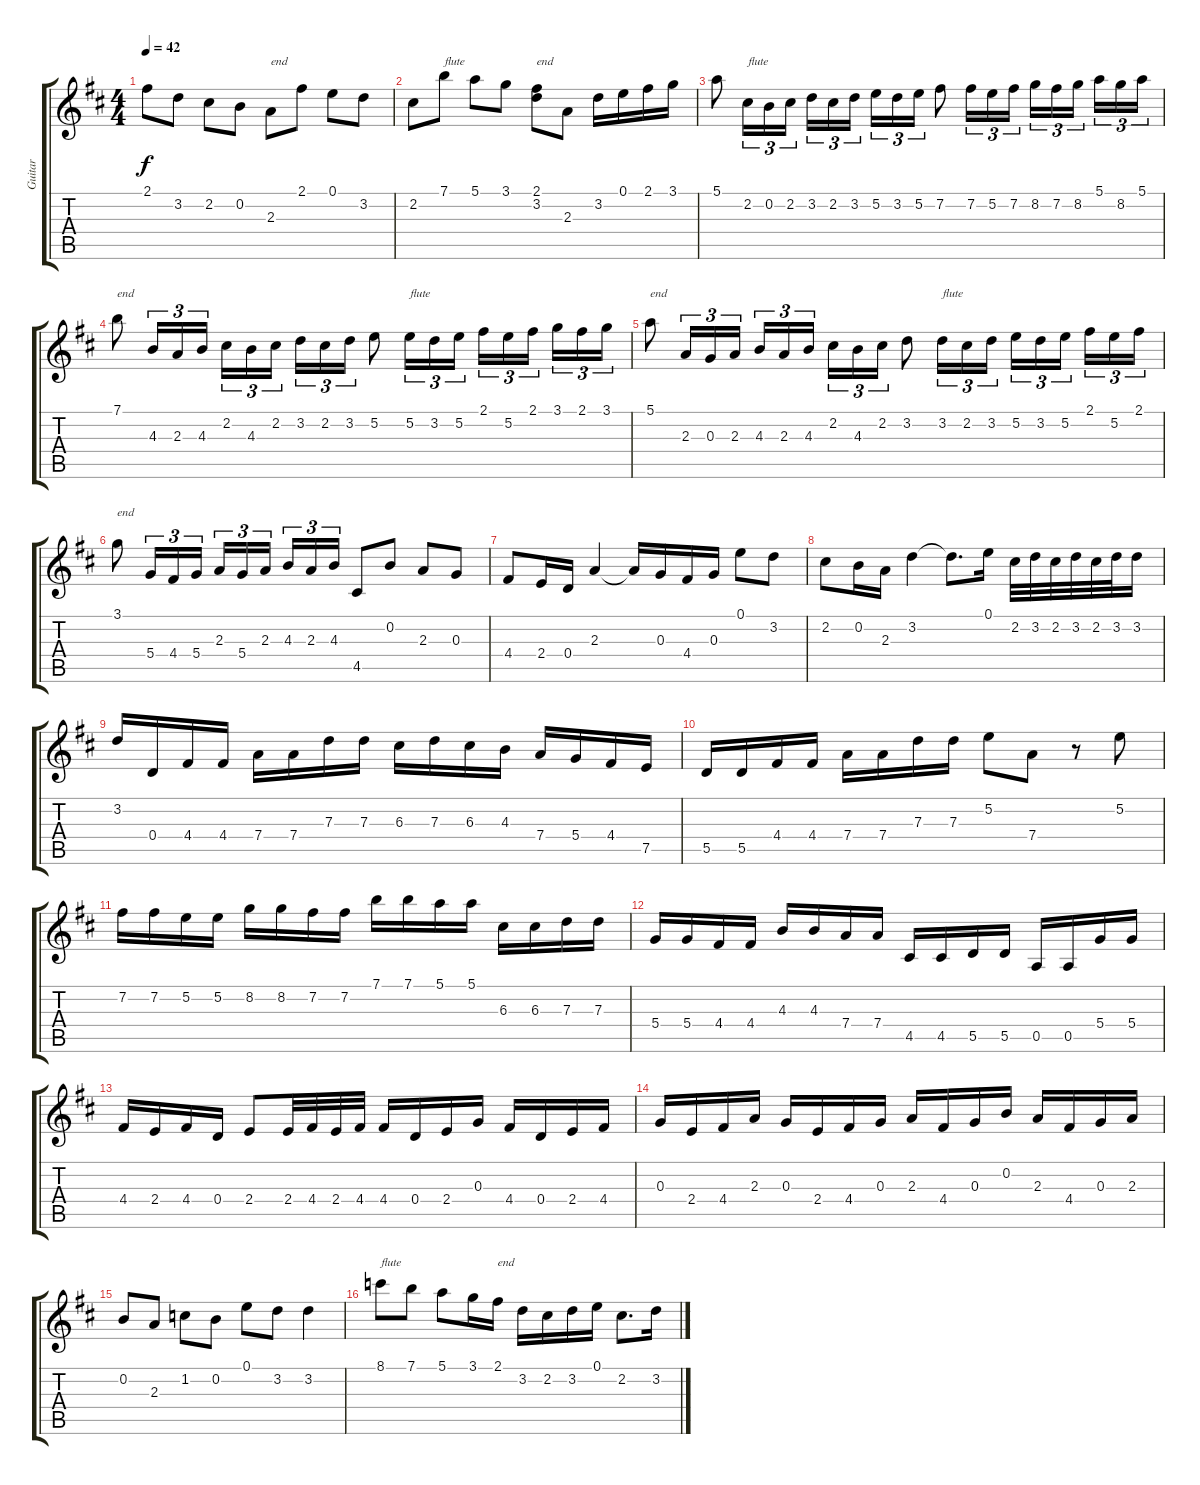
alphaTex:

\track ("Guitar" "Guitar") {instrument acousticguitarsteel}
\staff {score tabs}
\tuning (E4 B3 G3 D3 A2 E2) {hide}
\ts (4 4)
\tempo 42
\clef g2
\ks d
2.1.8{dy f} 3.2.8 2.2.8 0.2.8 2.3.8{txt "end"} 2.1.8 0.1.8 3.2.8 |
2.2.8 7.1.8{txt "flute"} 5.1.8 3.1.8 (2.1 3.2).8{txt "end"} 2.3.8 3.2.16 0.1.16 2.1.16 3.1.16 |
5.1.8 2.2.16{tu (3 2) txt "flute"} 0.2.16{tu (3 2)} 2.2.16{tu (3 2)} 3.2.16{tu (3 2)} 2.2.16{tu (3 2)} 3.2.16{tu (3 2) beam splitsecondary} 5.2.16{tu (3 2)} 3.2.16{tu (3 2)} 5.2.16{tu (3 2)} 7.2.8 7.2.16{tu (3 2)} 5.2.16{tu (3 2)} 7.2.16{tu (3 2)} 8.2.16{tu (3 2)} 7.2.16{tu (3 2)} 8.2.16{tu (3 2) beam splitsecondary} 5.1.16{tu (3 2)} 8.2.16{tu (3 2)} 5.1.16{tu (3 2)} |
7.1.8{txt "end"} 4.3.16{tu (3 2)} 2.3.16{tu (3 2)} 4.3.16{tu (3 2)} 2.2.16{tu (3 2)} 4.3.16{tu (3 2)} 2.2.16{tu (3 2) beam splitsecondary} 3.2.16{tu (3 2)} 2.2.16{tu (3 2)} 3.2.16{tu (3 2)} 5.2.8 5.2.16{tu (3 2) txt "flute"} 3.2.16{tu (3 2)} 5.2.16{tu (3 2)} 2.1.16{tu (3 2)} 5.2.16{tu (3 2)} 2.1.16{tu (3 2) beam splitsecondary} 3.1.16{tu (3 2)} 2.1.16{tu (3 2)} 3.1.16{tu (3 2)} |
5.1.8{txt "end"} 2.3.16{tu (3 2)} 0.3.16{tu (3 2)} 2.3.16{tu (3 2)} 4.3.16{tu (3 2)} 2.3.16{tu (3 2)} 4.3.16{tu (3 2) beam splitsecondary} 2.2.16{tu (3 2)} 4.3.16{tu (3 2)} 2.2.16{tu (3 2)} 3.2.8 3.2.16{tu (3 2) txt "flute"} 2.2.16{tu (3 2)} 3.2.16{tu (3 2)} 5.2.16{tu (3 2)} 3.2.16{tu (3 2)} 5.2.16{tu (3 2) beam splitsecondary} 2.1.16{tu (3 2)} 5.2.16{tu (3 2)} 2.1.16{tu (3 2)} |
3.1.8{txt "end"} 5.4.16{tu (3 2)} 4.4.16{tu (3 2)} 5.4.16{tu (3 2)} 2.3.16{tu (3 2)} 5.4.16{tu (3 2)} 2.3.16{tu (3 2) beam splitsecondary} 4.3.16{tu (3 2)} 2.3.16{tu (3 2)} 4.3.16{tu (3 2)} 4.5.8 0.2.8 2.3.8 0.3.8 |
4.4.8 2.4.16 0.4.16 2.3.4 2.3{t}.16 0.3.16 4.4.16 0.3.16 0.1.8 3.2.8 |
2.2.8 0.2.16 2.3.16 3.2.4 3.2{t}.8{d} 0.1.16 2.2.32 3.2.32 2.2.32 3.2.32 2.2.32 3.2.32 3.2.16 |
3.2.16 0.4.16 4.4.16 4.4.16 7.4.16 7.4.16 7.3.16 7.3.16 6.3.16 7.3.16 6.3.16 4.3.16 7.4.16 5.4.16 4.4.16 7.5.16 |
5.5.16 5.5.16 4.4.16 4.4.16 7.4.16 7.4.16 7.3.16 7.3.16 5.2.8 7.4.8 r.8 5.2.8 |
7.2.16 7.2.16 5.2.16 5.2.16 8.2.16 8.2.16 7.2.16 7.2.16 7.1.16 7.1.16 5.1.16 5.1.16 6.3.16 6.3.16 7.3.16 7.3.16 |
5.4.16 5.4.16 4.4.16 4.4.16 4.3.16 4.3.16 7.4.16 7.4.16 4.5.16 4.5.16 5.5.16 5.5.16 0.5.16 0.5.16 5.4.16 5.4.16 |
4.4.16 2.4.16 4.4.16 0.4.16 2.4.8 2.4.32 4.4.32 2.4.32 4.4.32 4.4.16 0.4.16 2.4.16 0.3.16 4.4.16 0.4.16 2.4.16 4.4.16 |
0.3.16 2.4.16 4.4.16 2.3.16 0.3.16 2.4.16 4.4.16 0.3.16 2.3.16 4.4.16 0.3.16 0.2.16 2.3.16 4.4.16 0.3.16 2.3.16 |
0.2.8 2.3.8 1.2.8 0.2.8 0.1.8 3.2.8 3.2.4 |
8.1.8{txt "flute"} 7.1.8 5.1.8 3.1.16 2.1.16{txt "end"} 3.2.16 2.2.16 3.2.16 0.1.16 2.2.8{d} 3.2.16
